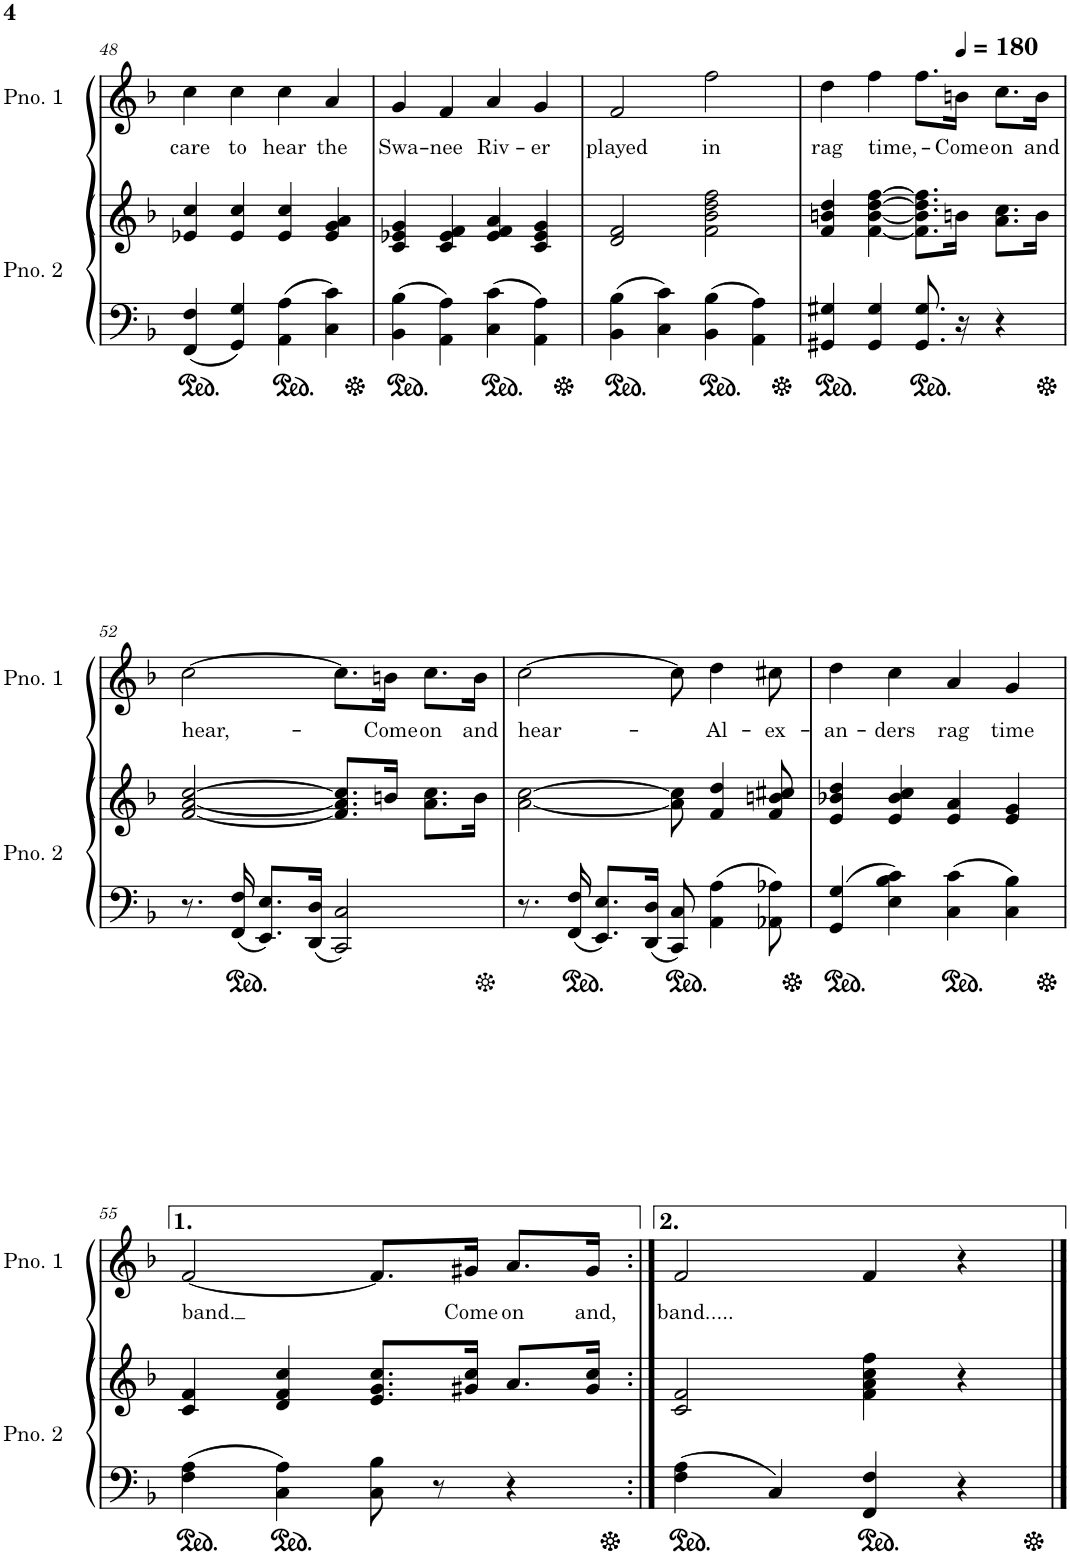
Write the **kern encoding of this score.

**kern	**kern	**kern	**text
*part2	*part2	*part1	*part1
*staff3	*staff2	*staff1	*staff1
*I"Piano 2	*	*I"Piano 1	*
*I'Pno. 2	*	*I'Pno. 1	*
!!LO:PB:g=z
*clefF4	*clefG2	*clefG2	*
*k[b-]	*k[b-]	*k[b-]	*
*M4/4	*M4/4	*M4/4	*
*met(c)	*met(c)	*met(c)	*
=48	=48	=48	=48
!	!	!	!LO:LY:b
4FF/ 4F/	4e-X/ 4cc/	4cc\	care
!	!	!	!LO:LY:b
4GG/ 4G/	4e-/ 4cc/	4cc\	to
!	!	!	!LO:LY:b
4AA\ 4A\	4e-/ 4cc/	4cc\	hear
!	!	!	!LO:LY:b
4C\ 4c\	4e-/ 4g/ 4a/	4a/	the
=49	=49	=49	=49
!	!	!	!LO:LY:b
4BB-\ 4B-\	4c/ 4e-X/ 4g/	4g/	Swa-
!	!	!	!LO:LY:b
4AA\ 4A\	4c/ 4e-/ 4f/	4f/	-nee
!	!	!	!LO:LY:b
4C\ 4c\	4e-/ 4f/ 4a/	4a/	Riv-
!	!	!	!LO:LY:b
4AA\ 4A\	4c/ 4e-/ 4g/	4g/	-er
=50	=50	=50	=50
!	!	!	!LO:LY:b
4BB-\ 4B-\	2d/ 2f/	2f/	played
4C\ 4c\	.	.	.
!	!	!	!LO:LY:b
4BB-\ 4B-\	2f\ 2b-\ 2dd\ 2ff\	2ff\	in
4AA\ 4A\	.	.	.
=51	=51	=51	=51
!	!	!	!LO:LY:b
4GG#X/ 4G#X/	4f/ 4bn/ 4dd/	4dd\	rag
!	!	!	!LO:LY:b
4GG#/ 4G#/	[4f\ [4b\ [4dd\ [4ff\	4ff\	time,-
8.GG#/ 8.G#/	8.f\] 8.b\] 8.dd\] 8.ff\]L	8.ff\L	.
*	*	*MM180	*
!	!	!	!LO:LY:b
16r	16bn\Jk	16bn\Jk	-Come
!	!	!	!LO:LY:b
4r	8.a\ 8.cc\L	8.cc\L	on
!	!	!	!LO:LY:b
.	16b\Jk	16b\Jk	and
!!LO:LB:g=z
=52	=52	=52	=52
!	!	!	!LO:LY:b
8.r	[2f/ [2a/ [2cc/	[2cc\	hear,-
16FF/ 16F/	.	.	.
8.EE/ 8.E/L	.	.	.
16DD/ 16D/Jk	.	.	.
2CC/ 2C/	8.f/] 8.a/] 8.cc/]L	8.cc\L]	.
!	!	!	!LO:LY:b
.	16bn/Jk	16bn\Jk	-Come
!	!	!	!LO:LY:b
.	8.a\ 8.cc\L	8.cc\L	on
!	!	!	!LO:LY:b
.	16b\Jk	16b\Jk	and
=53	=53	=53	=53
!	!	!	!LO:LY:b
8.r	[2a\ [2cc\	[2cc\	hear-
16FF/ 16F/	.	.	.
8.EE/ 8.E/L	.	.	.
16DD/ 16D/Jk	.	.	.
8CC/ 8C/	8a\] 8cc\]	8cc\]	.
!	!	!	!LO:LY:b
4AA\ 4A\	4f/ 4dd/	4dd\	-Al-
!	!	!	!LO:LY:b
8AA-X\ 8A-X\	8f/ 8bn/ 8cc#X/	8cc#X\	-ex-
=54	=54	=54	=54
!	!	!	!LO:LY:b
4GG/ 4G/	4e/ 4b-X/ 4dd/	4dd\	-an-
!	!	!	!LO:LY:b
4E\ 4B-\ 4c\	4e/ 4b-/ 4cc/	4cc\	-ders
!	!	!	!LO:LY:b
4C\ 4c\	4e/ 4a/	4a/	rag
!	!	!	!LO:LY:b
4C\ 4B-\	4e/ 4g/	4g/	time
!!LO:LB:g=z
=55	=55	=55	=55
!	!	!	!LO:LY:b
4F\ 4A\	4c/ 4f/	[2f/	band.
4C\ 4A\	4d/ 4f/ 4cc/	.	.
8C\ 8B-\	8.e/ 8.g/ 8.cc/L	8.f/L]	.
8r	.	.	.
!	!	!	!LO:LY:b
.	16g#X/ 16cc/Jk	16g#X/Jk	Come
!	!	!	!LO:LY:b
4r	8.a/L	8.a/L	on
!	!	!	!LO:LY:b
.	16g#/ 16cc/Jk	16g#/Jk	and,
=56:|!	=56:|!	=56:|!	=56:|!
!	!	!	!LO:LY:b
4F\ 4A\	2c/ 2f/	2f/	band.....
4C/	.	.	.
4FF/ 4F/	4f\ 4a\ 4cc\ 4ff\	4f/	.
4r	4r	4r	.
==	==	==	==
*-	*-	*-	*-
